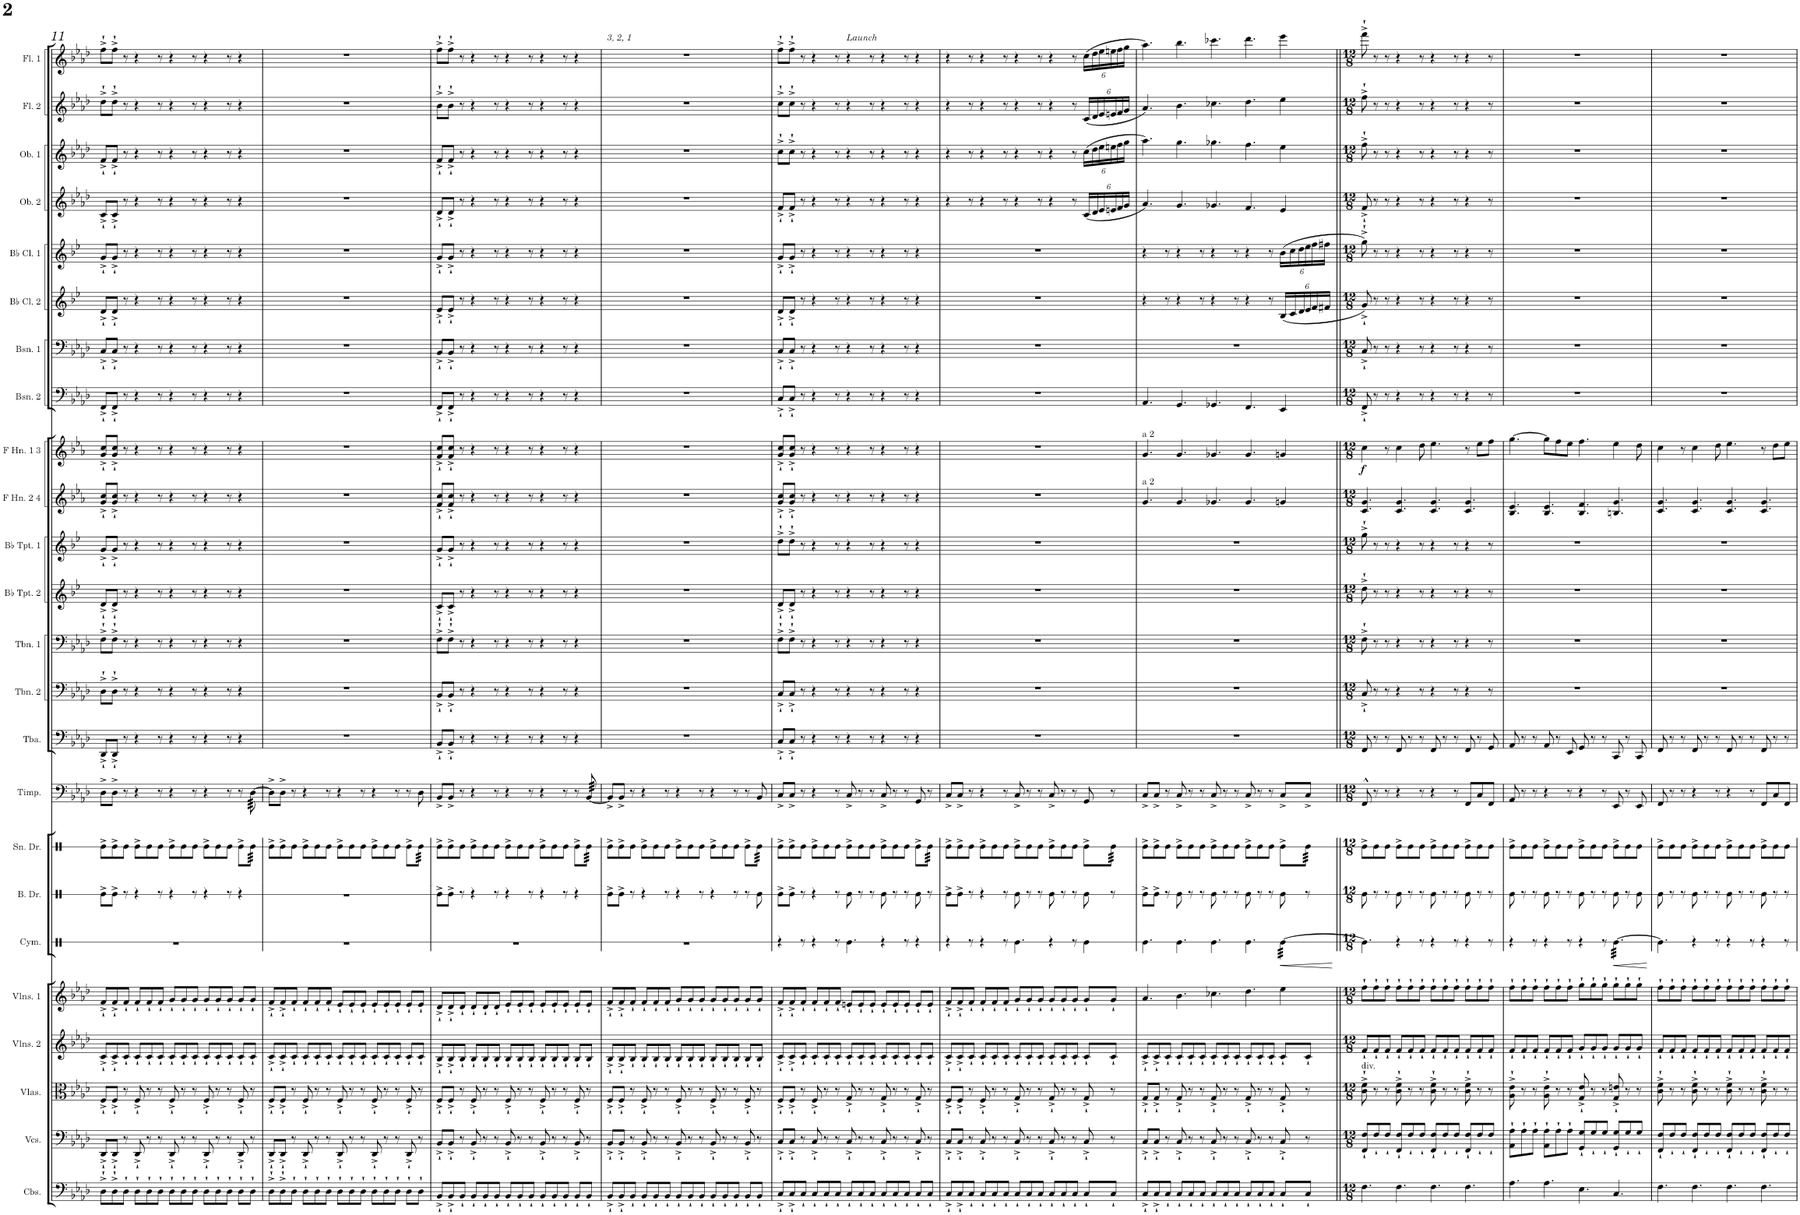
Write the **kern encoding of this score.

**kern	**kern	**kern	**kern	**kern	**kern	**dynam	**kern	**kern	**kern	**kern	**kern	**kern	**kern	**kern	**kern	**kern	**dynam	**kern	**kern	**kern	**kern	**kern	**kern	**kern	**kern
*part24	*part23	*part22	*part21	*part20	*part19	*part19	*part18	*part17	*part16	*part15	*part14	*part13	*part12	*part11	*part10	*part9	*part9	*part8	*part7	*part6	*part5	*part4	*part3	*part2	*part1
*staff24	*staff23	*staff22	*staff21	*staff20	*staff19	*staff19	*staff18	*staff17	*staff16	*staff15	*staff14	*staff13	*staff12	*staff11	*staff10	*staff9	*staff9	*staff8	*staff7	*staff6	*staff5	*staff4	*staff3	*staff2	*staff1
*I"Contrabasses	*I"Violoncellos	*I"Violas	*I"Violins 2	*I"Violins 1	*I"Cymbal	*	*I"Bass Drum	*I"Snare Drum	*I"Timpani	*I"Tuba	*I"Trombone 2	*I"Trombone 1	*I"Bb Trumpet 2	*I"Bb Trumpet 1	*I"F Horn 2 &amp; 4	*I"F Horn 1 &amp; 3	*	*I"Bassoon 2	*I"Bassoon 1	*I"Bb Clarinet 2	*I"Bb Clarinet 1	*I"Oboe 2	*I"Oboe 1	*I"Flute 2	*I"Flute 1
*I'Cbs.	*I'Vcs.	*I'Vlas.	*I'Vlns. 2	*I'Vlns. 1	*I'Cym.	*	*I'B. Dr.	*I'Sn. Dr.	*I'Timp.	*I'Tba.	*I'Tbn. 2	*I'Tbn. 1	*I'Bb Tpt. 2	*I'Bb Tpt. 1	*I'F Hn. 2 4	*I'F Hn. 1 3	*	*I'Bsn. 2	*I'Bsn. 1	*I'Bb Cl. 2	*I'Bb Cl. 1	*I'Ob. 2	*I'Ob. 1	*I'Fl. 2	*I'Fl. 1
!!LO:PB:g=z
*clefF4	*clefF4	*clefC3	*clefG2	*clefG2	*clefX	*	*clefX	*clefX	*clefF4	*clefF4	*clefF4	*clefF4	*clefG2	*clefG2	*clefG2	*clefG2	*	*clefF4	*clefF4	*clefG2	*clefG2	*clefG2	*clefG2	*clefG2	*clefG2
*Trd7c12	*	*	*	*	*	*	*	*	*	*	*	*	*Trd1c2	*Trd1c2	*Trd4c7	*Trd4c7	*	*	*	*Trd1c2	*Trd1c2	*	*	*	*
*k[b-e-a-d-]	*k[b-e-a-d-]	*k[b-e-a-d-]	*k[b-e-a-d-]	*k[b-e-a-d-]	*k[]	*	*k[]	*k[]	*k[b-e-a-d-]	*k[b-e-a-d-]	*k[b-e-a-d-]	*k[b-e-a-d-]	*k[b-e-]	*k[b-e-]	*k[b-e-a-]	*k[b-e-a-]	*	*k[b-e-a-d-]	*k[b-e-a-d-]	*k[b-e-]	*k[b-e-]	*k[b-e-a-d-]	*k[b-e-a-d-]	*k[b-e-a-d-]	*k[b-e-a-d-]
*M14/8	*M14/8	*M14/8	*M14/8	*M14/8	*M14/8	*	*M14/8	*M14/8	*M14/8	*M14/8	*M14/8	*M14/8	*M14/8	*M14/8	*M14/8	*M14/8	*	*M14/8	*M14/8	*M14/8	*M14/8	*M14/8	*M14/8	*M14/8	*M14/8
=11	=11	=11	=11	=11	=11	=11	=11	=11	=11	=11	=11	=11	=11	=11	=11	=11	=11	=11	=11	=11	=11	=11	=11	=11	=11
8D-^`\L	8DD-^`/L	8F^`/L	8c^`/L	8f^`/L	1..r	.	8Re^\L	8Re^\L	8D-^\L	8DD-^`/L	8D-^`\L	8F^`\L	8d^`/L	8g^`/L	8g/^` 8cc/^`L	8g/^` 8cc/^`L	.	8FF^`/L	8C^`/L	8d^`/L	8g^`/L	8c^`/L	8f^`/L	8dd-^`\L	8ff^`\L
8D-^`\	8DD-^`/J	8F^`/J	8c^`/	8f^`/	.	.	8Re^\J	8Re^\	8D-^\J	8DD-^`/J	8D-^`\J	8F^`\J	8d^`/J	8g^`/J	8g/^` 8cc/^`J	8g/^` 8cc/^`J	.	8FF^`/J	8C^`/J	8d^`/J	8g^`/J	8c^`/J	8f^`/J	8dd-^`\J	8ff^`\J
8D-`\J	8r	8r	8c`/J	8f`/J	.	.	8r	8Re\J	8r	8r	8r	8r	8r	8r	8r	8r	.	8r	8r	8r	8r	8r	8r	8r	8r
8D-`\L	8DD-^`/	8F^`/	8c`/L	8f`/L	.	.	4r	8Re^\L	4r	4r	4r	4r	4r	4r	4r	4r	.	4r	4r	4r	4r	4r	4r	4r	4r
8D-`\	8r	8r	8c`/	8f`/	.	.	.	8Re\	.	.	.	.	.	.	.	.	.	.	.	.	.	.	.	.	.
8D-`\J	8r	8r	8c`/J	8f`/J	.	.	8r	8Re\J	8r	8r	8r	8r	8r	8r	8r	8r	.	8r	8r	8r	8r	8r	8r	8r	8r
8D-`\L	8DD-^`/	8F^`/	8c`/L	8g`/L	.	.	4r	8Re^\L	4r	4r	4r	4r	4r	4r	4r	4r	.	4r	4r	4r	4r	4r	4r	4r	4r
8D-`\	8r	8r	8c`/	8g`/	.	.	.	8Re\	.	.	.	.	.	.	.	.	.	.	.	.	.	.	.	.	.
8D-`\J	8r	8r	8c`/J	8g`/J	.	.	8r	8Re\J	8r	8r	8r	8r	8r	8r	8r	8r	.	8r	8r	8r	8r	8r	8r	8r	8r
8D-`\L	8DD-^`/	8F^`/	8c`/L	8g`/L	.	.	4r	8Re^\L	4r	4r	4r	4r	4r	4r	4r	4r	.	4r	4r	4r	4r	4r	4r	4r	4r
8D-`\	8r	8r	8c`/	8g`/	.	.	.	8Re\	.	.	.	.	.	.	.	.	.	.	.	.	.	.	.	.	.
8D-`\J	8r	8r	8c`/J	8g`/J	.	.	8r	8Re\J	8r	8r	8r	8r	8r	8r	8r	8r	.	8r	8r	8r	8r	8r	8r	8r	8r
8D-`\L	8DD-^`/	8F^`/	8c`/L	8g`/L	.	.	4r	8Re^\L	8r	4r	4r	4r	4r	4r	4r	4r	.	4r	4r	4r	4r	4r	4r	4r	4r
*	*	*	*	*	*	*	*	*tremolo	*	*	*	*	*	*	*	*	*	*	*	*	*	*	*	*	*
*	*	*	*	*	*	*	*	*	*tremolo	*	*	*	*	*	*	*	*	*	*	*	*	*	*	*	*
8D-`\J	8r	8r	8c`/J	8g`/J	.	.	.	64Re\	[64D-\	.	.	.	.	.	.	.	.	.	.	.	.	.	.	.	.
.	.	.	.	.	.	.	.	64Re\	64D-\	.	.	.	.	.	.	.	.	.	.	.	.	.	.	.	.
.	.	.	.	.	.	.	.	64Re\	64D-\	.	.	.	.	.	.	.	.	.	.	.	.	.	.	.	.
.	.	.	.	.	.	.	.	64Re\	64D-\	.	.	.	.	.	.	.	.	.	.	.	.	.	.	.	.
.	.	.	.	.	.	.	.	64Re\	64D-\	.	.	.	.	.	.	.	.	.	.	.	.	.	.	.	.
.	.	.	.	.	.	.	.	64Re\	64D-\	.	.	.	.	.	.	.	.	.	.	.	.	.	.	.	.
.	.	.	.	.	.	.	.	64Re\	64D-\	.	.	.	.	.	.	.	.	.	.	.	.	.	.	.	.
.	.	.	.	.	.	.	.	64Re\JJJJ	64D-\	.	.	.	.	.	.	.	.	.	.	.	.	.	.	.	.
*	*	*	*	*	*	*	*	*	*Xtremolo	*	*	*	*	*	*	*	*	*	*	*	*	*	*	*	*
*	*	*	*	*	*	*	*	*Xtremolo	*	*	*	*	*	*	*	*	*	*	*	*	*	*	*	*	*
=12	=12	=12	=12	=12	=12	=12	=12	=12	=12	=12	=12	=12	=12	=12	=12	=12	=12	=12	=12	=12	=12	=12	=12	=12	=12
8D-^`\L	8DD-^`/L	8F^`/L	8c^`/L	8f^`/L	1..r	.	1..r	8Re^\L	8D-^\L]	1..r	1..r	1..r	1..r	1..r	1..r	1..r	.	1..r	1..r	1..r	1..r	1..r	1..r	1..r	1..r
8D-^`\	8DD-^`/J	8F^`/J	8c^`/	8f^`/	.	.	.	8Re^\	8D-^\J	.	.	.	.	.	.	.	.	.	.	.	.	.	.	.	.
8D-`\J	8r	8r	8c`/J	8f`/J	.	.	.	8Re\J	8r	.	.	.	.	.	.	.	.	.	.	.	.	.	.	.	.
8D-`\L	8DD-^`/	8F^`/	8c`/L	8f`/L	.	.	.	8Re^\L	4r	.	.	.	.	.	.	.	.	.	.	.	.	.	.	.	.
8D-`\	8r	8r	8c`/	8f`/	.	.	.	8Re\	.	.	.	.	.	.	.	.	.	.	.	.	.	.	.	.	.
8D-`\J	8r	8r	8c`/J	8f`/J	.	.	.	8Re\J	8r	.	.	.	.	.	.	.	.	.	.	.	.	.	.	.	.
8D-`\L	8DD-^`/	8F^`/	8c`/L	8e-`/L	.	.	.	8Re^\L	4r	.	.	.	.	.	.	.	.	.	.	.	.	.	.	.	.
8D-`\	8r	8r	8c`/	8e-`/	.	.	.	8Re\	.	.	.	.	.	.	.	.	.	.	.	.	.	.	.	.	.
8D-`\J	8r	8r	8c`/J	8e-`/J	.	.	.	8Re\J	8r	.	.	.	.	.	.	.	.	.	.	.	.	.	.	.	.
8D-`\L	8DD-^`/	8F^`/	8c`/L	8e-`/L	.	.	.	8Re^\L	4r	.	.	.	.	.	.	.	.	.	.	.	.	.	.	.	.
8D-`\	8r	8r	8c`/	8e-`/	.	.	.	8Re\	.	.	.	.	.	.	.	.	.	.	.	.	.	.	.	.	.
8D-`\J	8r	8r	8c`/J	8e-`/J	.	.	.	8Re\J	8r	.	.	.	.	.	.	.	.	.	.	.	.	.	.	.	.
8D-`\L	8DD-^`/	8F^`/	8c`/L	8e-`/L	.	.	.	8Re^\L	8r	.	.	.	.	.	.	.	.	.	.	.	.	.	.	.	.
*	*	*	*	*	*	*	*	*tremolo	*	*	*	*	*	*	*	*	*	*	*	*	*	*	*	*	*
8D-`\J	8r	8r	8c`/J	8e-`/J	.	.	.	64Re\	8D-\	.	.	.	.	.	.	.	.	.	.	.	.	.	.	.	.
.	.	.	.	.	.	.	.	64Re\	.	.	.	.	.	.	.	.	.	.	.	.	.	.	.	.	.
.	.	.	.	.	.	.	.	64Re\	.	.	.	.	.	.	.	.	.	.	.	.	.	.	.	.	.
.	.	.	.	.	.	.	.	64Re\	.	.	.	.	.	.	.	.	.	.	.	.	.	.	.	.	.
.	.	.	.	.	.	.	.	64Re\	.	.	.	.	.	.	.	.	.	.	.	.	.	.	.	.	.
.	.	.	.	.	.	.	.	64Re\	.	.	.	.	.	.	.	.	.	.	.	.	.	.	.	.	.
.	.	.	.	.	.	.	.	64Re\	.	.	.	.	.	.	.	.	.	.	.	.	.	.	.	.	.
.	.	.	.	.	.	.	.	64Re\JJJJ	.	.	.	.	.	.	.	.	.	.	.	.	.	.	.	.	.
*	*	*	*	*	*	*	*	*Xtremolo	*	*	*	*	*	*	*	*	*	*	*	*	*	*	*	*	*
=13	=13	=13	=13	=13	=13	=13	=13	=13	=13	=13	=13	=13	=13	=13	=13	=13	=13	=13	=13	=13	=13	=13	=13	=13	=13
8BB-^`/L	8BB-^`/L	8F^`/L	8B-^`/L	8d-^`/L	1..r	.	8Re^\L	8Re^\L	8BB-^/L	8BB-^`/L	8BB-^`/L	8F^`\L	8c^`/L	8g^`/L	8f/^` 8cc/^`L	8f/^` 8cc/^`L	.	8FF^`/L	8BB-^`/L	8e-^`/L	8g^`/L	8d-^`/L	8f^`/L	8b-^`\L	8ff^`\L
8BB-^`/	8BB-^`/J	8F^`/J	8B-^`/	8d-^`/	.	.	8Re^\J	8Re^\	8BB-^/J	8BB-^`/J	8BB-^`/J	8F^`\J	8c^`/J	8g^`/J	8f/^` 8cc/^`J	8f/^` 8cc/^`J	.	8FF^`/J	8BB-^`/J	8e-^`/J	8g^`/J	8d-^`/J	8f^`/J	8b-^`\J	8ff^`\J
8BB-`/J	8r	8r	8B-`/J	8d-`/J	.	.	8r	8Re\J	8r	8r	8r	8r	8r	8r	8r	8r	.	8r	8r	8r	8r	8r	8r	8r	8r
8BB-`/L	8BB-^`/	8F^`/	8B-`/L	8d-`/L	.	.	4r	8Re^\L	4r	4r	4r	4r	4r	4r	4r	4r	.	4r	4r	4r	4r	4r	4r	4r	4r
8BB-`/	8r	8r	8B-`/	8d-`/	.	.	.	8Re\	.	.	.	.	.	.	.	.	.	.	.	.	.	.	.	.	.
8BB-`/J	8r	8r	8B-`/J	8d-`/J	.	.	8r	8Re\J	8r	8r	8r	8r	8r	8r	8r	8r	.	8r	8r	8r	8r	8r	8r	8r	8r
8BB-`/L	8BB-^`/	8F^`/	8B-`/L	8e-`/L	.	.	4r	8Re^\L	4r	4r	4r	4r	4r	4r	4r	4r	.	4r	4r	4r	4r	4r	4r	4r	4r
8BB-`/	8r	8r	8B-`/	8e-`/	.	.	.	8Re\	.	.	.	.	.	.	.	.	.	.	.	.	.	.	.	.	.
8BB-`/J	8r	8r	8B-`/J	8e-`/J	.	.	8r	8Re\J	8r	8r	8r	8r	8r	8r	8r	8r	.	8r	8r	8r	8r	8r	8r	8r	8r
8BB-`/L	8BB-^`/	8F^`/	8B-`/L	8e-`/L	.	.	4r	8Re^\L	4r	4r	4r	4r	4r	4r	4r	4r	.	4r	4r	4r	4r	4r	4r	4r	4r
8BB-`/	8r	8r	8B-`/	8e-`/	.	.	.	8Re\	.	.	.	.	.	.	.	.	.	.	.	.	.	.	.	.	.
8BB-`/J	8r	8r	8B-`/J	8e-`/J	.	.	8r	8Re\J	8r	8r	8r	8r	8r	8r	8r	8r	.	8r	8r	8r	8r	8r	8r	8r	8r
8BB-`/L	8BB-^`/	8F^`/	8B-`/L	8e-`/L	.	.	4r	8Re^\L	8r	4r	4r	4r	4r	4r	4r	4r	.	4r	4r	4r	4r	4r	4r	4r	4r
*	*	*	*	*	*	*	*	*tremolo	*	*	*	*	*	*	*	*	*	*	*	*	*	*	*	*	*
*	*	*	*	*	*	*	*	*	*tremolo	*	*	*	*	*	*	*	*	*	*	*	*	*	*	*	*
8BB-`/J	8r	8r	8B-`/J	8e-`/J	.	.	.	64Re\	[64BB-/	.	.	.	.	.	.	.	.	.	.	.	.	.	.	.	.
.	.	.	.	.	.	.	.	64Re\	64BB-/	.	.	.	.	.	.	.	.	.	.	.	.	.	.	.	.
.	.	.	.	.	.	.	.	64Re\	64BB-/	.	.	.	.	.	.	.	.	.	.	.	.	.	.	.	.
.	.	.	.	.	.	.	.	64Re\	64BB-/	.	.	.	.	.	.	.	.	.	.	.	.	.	.	.	.
.	.	.	.	.	.	.	.	64Re\	64BB-/	.	.	.	.	.	.	.	.	.	.	.	.	.	.	.	.
.	.	.	.	.	.	.	.	64Re\	64BB-/	.	.	.	.	.	.	.	.	.	.	.	.	.	.	.	.
.	.	.	.	.	.	.	.	64Re\	64BB-/	.	.	.	.	.	.	.	.	.	.	.	.	.	.	.	.
.	.	.	.	.	.	.	.	64Re\JJJJ	64BB-/	.	.	.	.	.	.	.	.	.	.	.	.	.	.	.	.
*	*	*	*	*	*	*	*	*	*Xtremolo	*	*	*	*	*	*	*	*	*	*	*	*	*	*	*	*
*	*	*	*	*	*	*	*	*Xtremolo	*	*	*	*	*	*	*	*	*	*	*	*	*	*	*	*	*
=14	=14	=14	=14	=14	=14	=14	=14	=14	=14	=14	=14	=14	=14	=14	=14	=14	=14	=14	=14	=14	=14	=14	=14	=14	=14
!	!	!	!	!	!	!	!	!	!	!	!	!	!	!	!	!	!	!	!	!	!	!	!	!	!LO:TX:a:i:t=3, 2, 1
8BB-^`/L	8BB-^`/L	8F^`/L	8B-^`/L	8f^`/L	1..r	.	8Re^\L	8Re^\L	8BB-^/L]	1..r	1..r	1..r	1..r	1..r	1..r	1..r	.	1..r	1..r	1..r	1..r	1..r	1..r	1..r	1..r
8BB-^`/	8BB-^`/J	8F^`/J	8B-^`/	8f^`/	.	.	8Re^\J	8Re^\	8BB-^/J	.	.	.	.	.	.	.	.	.	.	.	.	.	.	.	.
8BB-`/J	8r	8r	8B-`/J	8f`/J	.	.	8r	8Re\J	8r	.	.	.	.	.	.	.	.	.	.	.	.	.	.	.	.
8BB-`/L	8BB-^`/	8F^`/	8B-`/L	8f`/L	.	.	4r	8Re^\L	4r	.	.	.	.	.	.	.	.	.	.	.	.	.	.	.	.
8BB-`/	8r	8r	8B-`/	8f`/	.	.	.	8Re\	.	.	.	.	.	.	.	.	.	.	.	.	.	.	.	.	.
8BB-`/J	8r	8r	8B-`/J	8f`/J	.	.	8r	8Re\J	8r	.	.	.	.	.	.	.	.	.	.	.	.	.	.	.	.
8BB-`/L	8BB-^`/	8F^`/	8B-`/L	8g`/L	.	.	4r	8Re^\L	4r	.	.	.	.	.	.	.	.	.	.	.	.	.	.	.	.
8BB-`/	8r	8r	8B-`/	8g`/	.	.	.	8Re\	.	.	.	.	.	.	.	.	.	.	.	.	.	.	.	.	.
8BB-`/J	8r	8r	8B-`/J	8g`/J	.	.	8r	8Re\J	8r	.	.	.	.	.	.	.	.	.	.	.	.	.	.	.	.
8BB-`/L	8BB-^`/	8F^`/	8B-`/L	8g`/L	.	.	4r	8Re^\L	4r	.	.	.	.	.	.	.	.	.	.	.	.	.	.	.	.
8BB-`/	8r	8r	8B-`/	8g`/	.	.	.	8Re\	.	.	.	.	.	.	.	.	.	.	.	.	.	.	.	.	.
8BB-`/J	8r	8r	8B-`/J	8g`/J	.	.	8r	8Re\J	8r	.	.	.	.	.	.	.	.	.	.	.	.	.	.	.	.
8BB-`/L	8BB-^`/	8F^`/	8B-`/L	8g`/L	.	.	8r	8Re^\L	8r	.	.	.	.	.	.	.	.	.	.	.	.	.	.	.	.
*	*	*	*	*	*	*	*	*tremolo	*	*	*	*	*	*	*	*	*	*	*	*	*	*	*	*	*
8BB-`/J	8r	8r	8B-`/J	8g`/J	.	.	8Re\	64Re\	8BB-/	.	.	.	.	.	.	.	.	.	.	.	.	.	.	.	.
.	.	.	.	.	.	.	.	64Re\	.	.	.	.	.	.	.	.	.	.	.	.	.	.	.	.	.
.	.	.	.	.	.	.	.	64Re\	.	.	.	.	.	.	.	.	.	.	.	.	.	.	.	.	.
.	.	.	.	.	.	.	.	64Re\	.	.	.	.	.	.	.	.	.	.	.	.	.	.	.	.	.
.	.	.	.	.	.	.	.	64Re\	.	.	.	.	.	.	.	.	.	.	.	.	.	.	.	.	.
.	.	.	.	.	.	.	.	64Re\	.	.	.	.	.	.	.	.	.	.	.	.	.	.	.	.	.
.	.	.	.	.	.	.	.	64Re\	.	.	.	.	.	.	.	.	.	.	.	.	.	.	.	.	.
.	.	.	.	.	.	.	.	64Re\JJJJ	.	.	.	.	.	.	.	.	.	.	.	.	.	.	.	.	.
*	*	*	*	*	*	*	*	*Xtremolo	*	*	*	*	*	*	*	*	*	*	*	*	*	*	*	*	*
=15	=15	=15	=15	=15	=15	=15	=15	=15	=15	=15	=15	=15	=15	=15	=15	=15	=15	=15	=15	=15	=15	=15	=15	=15	=15
8C^`/L	8C^`/L	8F^`/L	8c^`/L	8f^`/L	4r	.	8Re^\L	8Re^\L	8C^/L	8C^`/L	8C^`/L	8F^`\L	8d^`/L	8dd^`\L	8g/^` 8cc/^`L	8g/^` 8cc/^`L	.	8C^`/L	8C^`/L	8d^`/L	8g^`/L	8f^`/L	8cc^`\L	8cc^`\L	8ff^`\L
8C^`/	8C^`/J	8F^`/J	8c^`/	8f^`/	.	.	8Re^\J	8Re^\	8C^/J	8C^`/J	8C^`/J	8F^`\J	8d^`/J	8dd^`\J	8g/^` 8cc/^`J	8g/^` 8cc/^`J	.	8C^`/J	8C^`/J	8d^`/J	8g^`/J	8f^`/J	8cc^`\J	8cc^`\J	8ff^`\J
8C`/J	8r	8r	8c`/J	8f`/J	8r	.	8r	8Re\J	8r	8r	8r	8r	8r	8r	8r	8r	.	8r	8r	8r	8r	8r	8r	8r	8r
8C`/L	8C^`/	8F^`/	8c`/L	8f`/L	4r	.	4r	8Re^\L	4r	4r	4r	4r	4r	4r	4r	4r	.	4r	4r	4r	4r	4r	4r	4r	4r
8C`/	8r	8r	8c`/	8f`/	.	.	.	8Re\	.	.	.	.	.	.	.	.	.	.	.	.	.	.	.	.	.
8C`/J	8r	8r	8c`/J	8f`/J	8r	.	8r	8Re\J	8r	8r	8r	8r	8r	8r	8r	8r	.	8r	8r	8r	8r	8r	8r	8r	8r
!	!	!	!	!	!	!	!	!	!	!	!	!	!	!	!	!	!	!	!	!	!	!	!	!	!LO:TX:a:i:t=Launch
8C`/L	8C^`/	8G^`/	8c`/L	8en`/L	4.Re\	.	8Re\	8Re^\L	8C^/	4r	4r	4r	4r	4r	4r	4r	.	4r	4r	4r	4r	4r	4r	4r	4r
8C`/	8r	8r	8c`/	8e`/	.	.	8r	8Re\	8r	.	.	.	.	.	.	.	.	.	.	.	.	.	.	.	.
8C`/J	8r	8r	8c`/J	8e`/J	.	.	8r	8Re\J	8r	8r	8r	8r	8r	8r	8r	8r	.	8r	8r	8r	8r	8r	8r	8r	8r
8C`/L	8C^`/	8G^`/	8c`/L	8e`/L	4r	.	8Re\	8Re^\L	8C^/	4r	4r	4r	4r	4r	4r	4r	.	4r	4r	4r	4r	4r	4r	4r	4r
8C`/	8r	8r	8c`/	8e`/	.	.	8r	8Re\	8r	.	.	.	.	.	.	.	.	.	.	.	.	.	.	.	.
8C`/J	8r	8r	8c`/J	8e`/J	8r	.	8r	8Re\J	8r	8r	8r	8r	8r	8r	8r	8r	.	8r	8r	8r	8r	8r	8r	8r	8r
8C`/L	8C^`/	8G^`/	8c`/L	8e`/L	4r	.	8Re\	8Re^\L	8GG/	4r	4r	4r	4r	4r	4r	4r	.	4r	4r	4r	4r	4r	4r	4r	4r
*	*	*	*	*	*	*	*	*tremolo	*	*	*	*	*	*	*	*	*	*	*	*	*	*	*	*	*
8C`/J	8r	8r	8c`/J	8e`/J	.	.	8r	64Re\	8r	.	.	.	.	.	.	.	.	.	.	.	.	.	.	.	.
.	.	.	.	.	.	.	.	64Re\	.	.	.	.	.	.	.	.	.	.	.	.	.	.	.	.	.
.	.	.	.	.	.	.	.	64Re\	.	.	.	.	.	.	.	.	.	.	.	.	.	.	.	.	.
.	.	.	.	.	.	.	.	64Re\	.	.	.	.	.	.	.	.	.	.	.	.	.	.	.	.	.
.	.	.	.	.	.	.	.	64Re\	.	.	.	.	.	.	.	.	.	.	.	.	.	.	.	.	.
.	.	.	.	.	.	.	.	64Re\	.	.	.	.	.	.	.	.	.	.	.	.	.	.	.	.	.
.	.	.	.	.	.	.	.	64Re\	.	.	.	.	.	.	.	.	.	.	.	.	.	.	.	.	.
.	.	.	.	.	.	.	.	64Re\JJJJ	.	.	.	.	.	.	.	.	.	.	.	.	.	.	.	.	.
*	*	*	*	*	*	*	*	*Xtremolo	*	*	*	*	*	*	*	*	*	*	*	*	*	*	*	*	*
=16	=16	=16	=16	=16	=16	=16	=16	=16	=16	=16	=16	=16	=16	=16	=16	=16	=16	=16	=16	=16	=16	=16	=16	=16	=16
8C^`/L	8C^`/L	8F^`/L	8c^`/L	8f^`/L	4r	.	8Re^\L	8Re^\L	8C^/L	1..r	1..r	1..r	1..r	1..r	1..r	1..r	.	1..r	1..r	1..r	1..r	4r	4r	4r	4r
8C^`/	8C^`/J	8F^`/J	8c^`/	8f^`/	.	.	8Re^\J	8Re^\	8C^/J	.	.	.	.	.	.	.	.	.	.	.	.	.	.	.	.
8C`/J	8r	8r	8c`/J	8f`/J	8r	.	8r	8Re\J	8r	.	.	.	.	.	.	.	.	.	.	.	.	8r	8r	8r	8r
8C`/L	8C^`/	8F^`/	8c`/L	8f`/L	4r	.	4r	8Re^\L	4r	.	.	.	.	.	.	.	.	.	.	.	.	4r	4r	4r	4r
8C`/	8r	8r	8c`/	8f`/	.	.	.	8Re\	.	.	.	.	.	.	.	.	.	.	.	.	.	.	.	.	.
8C`/J	8r	8r	8c`/J	8f`/J	8r	.	8r	8Re\J	8r	.	.	.	.	.	.	.	.	.	.	.	.	8r	8r	8r	8r
8C`/L	8C^`/	8G^`/	8c`/L	8g`/L	4.Re\	.	8Re\	8Re^\L	8C^/	.	.	.	.	.	.	.	.	.	.	.	.	4r	4r	4r	4r
8C`/	8r	8r	8c`/	8g`/	.	.	8r	8Re\	8r	.	.	.	.	.	.	.	.	.	.	.	.	.	.	.	.
8C`/J	8r	8r	8c`/J	8g`/J	.	.	8r	8Re\J	8r	.	.	.	.	.	.	.	.	.	.	.	.	8r	8r	8r	8r
8C`/L	8C^`/	8G^`/	8c`/L	8g`/L	4r	.	8Re\	8Re^\L	8C^/	.	.	.	.	.	.	.	.	.	.	.	.	4r	4r	4r	4r
8C`/	8r	8r	8c`/	8g`/	.	.	8r	8Re\	8r	.	.	.	.	.	.	.	.	.	.	.	.	.	.	.	.
8C`/J	8r	8r	8c`/J	8g`/J	8r	.	8r	8Re\J	8r	.	.	.	.	.	.	.	.	.	.	.	.	8r	8r	8r	8r
*	*	*	*	*	*	*	*	*	*	*	*	*	*	*	*	*	*	*	*	*	*	*Xbrackettup	*Xbrackettup	*Xbrackettup	*Xbrackettup
8C`/L	8C^`/	8G^`/	8c`/L	8g`/L	4Re\	.	8Re\	8Re^\L	8GG/	.	.	.	.	.	.	.	.	.	.	.	.	(24c/LL	(24cc\LL	(24c/LL	(24cc\LL
.	.	.	.	.	.	.	.	.	.	.	.	.	.	.	.	.	.	.	.	.	.	24d-/	24dd-\	24d-/	24dd-\
.	.	.	.	.	.	.	.	.	.	.	.	.	.	.	.	.	.	.	.	.	.	24e-/	24ee-\	24e-/	24ee-\
*	*	*	*	*	*	*	*	*tremolo	*	*	*	*	*	*	*	*	*	*	*	*	*	*	*	*	*
8C`/J	8r	8r	8c`/J	8g`/J	.	.	8r	64Re\	8r	.	.	.	.	.	.	.	.	.	.	.	.	24en/	24een\	24en/	24een\
.	.	.	.	.	.	.	.	64Re\	.	.	.	.	.	.	.	.	.	.	.	.	.	.	.	.	.
.	.	.	.	.	.	.	.	64Re\	.	.	.	.	.	.	.	.	.	.	.	.	.	.	.	.	.
.	.	.	.	.	.	.	.	.	.	.	.	.	.	.	.	.	.	.	.	.	.	24f/	24ff\	24f/	24ff\
.	.	.	.	.	.	.	.	64Re\	.	.	.	.	.	.	.	.	.	.	.	.	.	.	.	.	.
.	.	.	.	.	.	.	.	64Re\	.	.	.	.	.	.	.	.	.	.	.	.	.	.	.	.	.
.	.	.	.	.	.	.	.	64Re\	.	.	.	.	.	.	.	.	.	.	.	.	.	.	.	.	.
.	.	.	.	.	.	.	.	.	.	.	.	.	.	.	.	.	.	.	.	.	.	24g/JJ	24gg\JJ	24g/JJ	24gg\JJ
.	.	.	.	.	.	.	.	64Re\	.	.	.	.	.	.	.	.	.	.	.	.	.	.	.	.	.
.	.	.	.	.	.	.	.	64Re\JJJJ	.	.	.	.	.	.	.	.	.	.	.	.	.	.	.	.	.
*	*	*	*	*	*	*	*	*Xtremolo	*	*	*	*	*	*	*	*	*	*	*	*	*	*	*	*	*
=17	=17	=17	=17	=17	=17	=17	=17	=17	=17	=17	=17	=17	=17	=17	=17	=17	=17	=17	=17	=17	=17	=17	=17	=17	=17
!	!	!	!	!	!	!	!	!	!	!	!	!	!	!	!	!LO:TX:a:t=a 2	!	!	!	!	!	!	!	!	!
!	!	!	!	!	!	!	!	!	!	!	!	!	!	!	!LO:TX:a:t=a 2	!	!	!	!	!	!	!	!	!	!
8C^`/L	8C^`/L	8G^`/L	8c^`/L	4.a-/	4.Re\	.	8Re^\L	8Re^\L	8C^/L	1..r	1..r	1..r	1..r	1..r	4.g/	4.g/	.	4.AA-/	1..r	4r	4r	4.a-/)	4.aa-\)	4.a-/)	4.aa-\)
8C^`/	8C^`/J	8G^`/J	8c^`/	.	.	.	8Re^\J	8Re^\	8C^/J	.	.	.	.	.	.	.	.	.	.	.	.	.	.	.	.
8C`/J	8r	8r	8c`/J	.	.	.	8r	8Re\J	8r	.	.	.	.	.	.	.	.	.	.	8r	8r	.	.	.	.
8C`/L	8C^`/	8G^`/	8c`/L	4.b-\	4.Re\	.	8Re\	8Re^\L	8C^/	.	.	.	.	.	4.g/	4.g/	.	4.GG/	.	4r	4r	4.g/	4.gg\	4.b-\	4.bb-\
8C`/	8r	8r	8c`/	.	.	.	8r	8Re\	8r	.	.	.	.	.	.	.	.	.	.	.	.	.	.	.	.
8C`/J	8r	8r	8c`/J	.	.	.	8r	8Re\J	8r	.	.	.	.	.	.	.	.	.	.	8r	8r	.	.	.	.
8C`/L	8C^`/	8G^`/	8c`/L	4.cc-X\	4.Re\	.	8Re\	8Re^\L	8C^/	.	.	.	.	.	4.g-X/	4.g-X/	.	4.GG-X/	.	4r	4r	4.g-X/	4.gg-X\	4.cc-X\	4.ccc-X\
8C`/	8r	8r	8c`/	.	.	.	8r	8Re\	8r	.	.	.	.	.	.	.	.	.	.	.	.	.	.	.	.
8C`/J	8r	8r	8c`/J	.	.	.	8r	8Re\J	8r	.	.	.	.	.	.	.	.	.	.	8r	8r	.	.	.	.
8C`/L	8C^`/	8G^`/	8c`/L	4.dd-\	4.Re\	.	8Re\	8Re^\L	8C^/	.	.	.	.	.	4.g-/	4.g-/	.	4.FF/	.	4r	4r	4.f/	4.ff\	4.dd-\	4.ddd-\
8C`/	8r	8r	8c`/	.	.	.	8r	8Re\	8r	.	.	.	.	.	.	.	.	.	.	.	.	.	.	.	.
8C`/J	8r	8r	8c`/J	.	.	.	8r	8Re\J	8r	.	.	.	.	.	.	.	.	.	.	8r	8r	.	.	.	.
!	!	!	!	!	!	!LO:HP:b	!	!	!	!	!	!	!	!	!	!	!	!	!	!	!	!	!	!	!
*	*	*	*	*	*	*	*	*	*	*	*	*	*	*	*	*	*	*	*	*Xbrackettup	*Xbrackettup	*	*	*	*
*	*	*	*	*	*tremolo	*	*	*	*	*	*	*	*	*	*	*	*	*	*	*	*	*	*	*	*
8C`/L	8C^`/	8G^`/	8c`/L	4ee-\	[32Re\LLL	<	8Re\	8Re^\L	8C^/L	.	.	.	.	.	4gn/	4gn/	.	4EE-/	.	(24B-/LL	(24b-\LL	4e-/	4ee-\	4ee-\	4eee-\
.	.	.	.	.	32Re\	.	.	.	.	.	.	.	.	.	.	.	.	.	.	.	.	.	.	.	.
.	.	.	.	.	.	.	.	.	.	.	.	.	.	.	.	.	.	.	.	24c/	24cc\	.	.	.	.
.	.	.	.	.	32Re\	.	.	.	.	.	.	.	.	.	.	.	.	.	.	.	.	.	.	.	.
.	.	.	.	.	.	.	.	.	.	.	.	.	.	.	.	.	.	.	.	24d/	24dd\	.	.	.	.
.	.	.	.	.	32Re\	.	.	.	.	.	.	.	.	.	.	.	.	.	.	.	.	.	.	.	.
*	*	*	*	*	*	*	*	*tremolo	*	*	*	*	*	*	*	*	*	*	*	*	*	*	*	*	*
8C`/J	8r	8r	8c`/J	.	32Re\	.	8r	64Re\	8C^/J	.	.	.	.	.	.	.	.	.	.	24e-/	24ee-\	.	.	.	.
.	.	.	.	.	.	.	.	64Re\	.	.	.	.	.	.	.	.	.	.	.	.	.	.	.	.	.
.	.	.	.	.	32Re\	.	.	64Re\	.	.	.	.	.	.	.	.	.	.	.	.	.	.	.	.	.
.	.	.	.	.	.	.	.	.	.	.	.	.	.	.	.	.	.	.	.	24f/	24ff\	.	.	.	.
.	.	.	.	.	.	.	.	64Re\	.	.	.	.	.	.	.	.	.	.	.	.	.	.	.	.	.
.	.	.	.	.	32Re\	.	.	64Re\	.	.	.	.	.	.	.	.	.	.	.	.	.	.	.	.	.
.	.	.	.	.	.	.	.	64Re\	.	.	.	.	.	.	.	.	.	.	.	.	.	.	.	.	.
.	.	.	.	.	.	.	.	.	.	.	.	.	.	.	.	.	.	.	.	24f#X/JJ	24ff#X\JJ	.	.	.	.
.	.	.	.	.	32Re\JJJ	.	.	64Re\	.	.	.	.	.	.	.	.	.	.	.	.	.	.	.	.	.
*	*	*	*	*	*Xtremolo	*	*	*	*	*	*	*	*	*	*	*	*	*	*	*	*	*	*	*	*
.	.	.	.	.	.	.	.	64Re\JJJJ	.	.	.	.	.	.	.	.	.	.	.	.	.	.	.	.	.
*	*	*	*	*	*	*	*	*Xtremolo	*	*	*	*	*	*	*	*	*	*	*	*	*	*	*	*	*
.	.	.	.	.	.	[	.	.	.	.	.	.	.	.	.	.	.	.	.	.	.	.	.	.	.
=18||	=18||	=18||	=18||	=18||	=18||	=18||	=18||	=18||	=18||	=18||	=18||	=18||	=18||	=18||	=18||	=18||	=18||	=18||	=18||	=18||	=18||	=18||	=18||	=18||	=18||
*M12/8	*M12/8	*M12/8	*M12/8	*M12/8	*M12/8	*	*M12/8	*M12/8	*M12/8	*M12/8	*M12/8	*M12/8	*M12/8	*M12/8	*M12/8	*M12/8	*	*M12/8	*M12/8	*M12/8	*M12/8	*M12/8	*M12/8	*M12/8	*M12/8
!	!	!LO:TX:a:t=div.	!	!	!	!	!	!	!	!	!	!	!	!	!	!	!	!	!	!	!	!	!	!	!
!	!	!	!	!	!	!	!	!	!	!	!	!	!	!	!	!	!LO:DY:b	!	!	!	!	!	!	!	!
4.F\	8FF/` 8F/`L	8c\^` 8f\^`	8f`/L	8ff`\L	4.Re\]	.	8Re\	8Re^\L	8FF^^/	8FF/	8C^`/	8F^`\	8dd^`\	8gg^`\	4.c/ 4.g/	4cc\	f	8FF^`/	8C^`/	8g^`/)	8gg^`\)	8f^`/	8ff^`\	8ff^`\	8fff^`\
.	8F`/	8r	8f`/	8ff`\	.	.	8r	8Re\	8r	8r	8r	8r	8r	8r	.	.	.	8r	8r	8r	8r	8r	8r	8r	8r
.	8F`/J	8r	8f`/J	8ff`\J	.	.	8r	8Re\J	8r	8r	8r	8r	8r	8r	.	8r	.	8r	8r	8r	8r	8r	8r	8r	8r
4.F\	8FF/` 8F/`L	8c\^` 8f\^`	8f`/L	8ff`\L	4r	.	8Re\	8Re^\L	4r	8FF/	4r	4r	4r	4r	4.c/ 4.g/	4cc\	.	4r	4r	4r	4r	4r	4r	4r	4r
.	8F`/	8r	8f`/	8ff`\	.	.	8r	8Re\	.	8r	.	.	.	.	.	.	.	.	.	.	.	.	.	.	.
.	8F`/J	8r	8f`/J	8ff`\J	8r	.	8r	8Re\J	8r	8r	8r	8r	8r	8r	.	8dd\	.	8r	8r	8r	8r	8r	8r	8r	8r
4.F\	8FF/` 8F/`L	8c\^` 8f\^`	8f`/L	8ff`\L	4r	.	8Re\	8Re^\L	4r	8FF/	4r	4r	4r	4r	4.c/ 4.g/	4.ee-\	.	4r	4r	4r	4r	4r	4r	4r	4r
.	8F`/	8r	8f`/	8ff`\	.	.	8r	8Re\	.	8r	.	.	.	.	.	.	.	.	.	.	.	.	.	.	.
.	8F`/J	8r	8f`/J	8ff`\J	8r	.	8r	8Re\J	8r	8r	8r	8r	8r	8r	.	.	.	8r	8r	8r	8r	8r	8r	8r	8r
4.F\	8FF/` 8F/`L	8c\^` 8f\^`	8f`/L	8ff`\L	4r	.	8Re\	8Re^\L	8FF/L	8FF/	4r	4r	4r	4r	4.c/ 4.g/	8r	.	4r	4r	4r	4r	4r	4r	4r	4r
.	8F`/	8r	8f`/	8ff`\	.	.	8r	8Re\	8C/	8r	.	.	.	.	.	8ee-\L	.	.	.	.	.	.	.	.	.
.	8F`/J	8r	8f`/J	8ff`\J	8r	.	8r	8Re\J	8FF/J	8GG/	8r	8r	8r	8r	.	8ff\J	.	8r	8r	8r	8r	8r	8r	8r	8r
=19	=19	=19	=19	=19	=19	=19	=19	=19	=19	=19	=19	=19	=19	=19	=19	=19	=19	=19	=19	=19	=19	=19	=19	=19	=19
4.A-\	8AA-\` 8A-\`L	8A-\^` 8e-\^`	8f`/L	8ff`\L	4r	.	8Re\	8Re^\L	8AA-/	8AA-/	1.r	1.r	1.r	1.r	4.B-/ 4.e-/	[4.gg\	.	1.r	1.r	1.r	1.r	1.r	1.r	1.r	1.r
.	8A-`\	8r	8f`/	8ff`\	.	.	8r	8Re\	8r	8r	.	.	.	.	.	.	.	.	.	.	.	.	.	.	.
.	8A-`\J	8r	8f`/J	8ff`\J	8r	.	8r	8Re\J	8r	8r	.	.	.	.	.	.	.	.	.	.	.	.	.	.	.
4.A-\	8AA-\` 8A-\`L	8A-\^` 8e-\^`	8f`/L	8ff`\L	4r	.	8Re\	8Re^\L	4r	8AA-/	.	.	.	.	4.B-/ 4.e-/	8gg\L]	.	.	.	.	.	.	.	.	.
.	8A-`\	8r	8f`/	8ff`\	.	.	8r	8Re\	.	8r	.	.	.	.	.	8ff\	.	.	.	.	.	.	.	.	.
.	8A-`\J	8r	8f`/J	8ff`\J	8r	.	8r	8Re\J	8r	8EE-/	.	.	.	.	.	8ee-\J	.	.	.	.	.	.	.	.	.
4.E-\	8GG/` 8G/`L	8G/^` 8e-/^`	8g`/L	8gg`\L	4r	.	8Re\	8Re^\L	4r	8GG/	.	.	.	.	4.B-/ 4.f/	4.ff\	.	.	.	.	.	.	.	.	.
.	8G`/	8r	8g`/	8gg`\	.	.	8r	8Re\	.	8r	.	.	.	.	.	.	.	.	.	.	.	.	.	.	.
.	8G`/J	8r	8g`/J	8gg`\J	8r	.	8r	8Re\J	8r	8r	.	.	.	.	.	.	.	.	.	.	.	.	.	.	.
!	!	!	!	!	!	!LO:HP:b	!	!	!	!	!	!	!	!	!	!	!	!	!	!	!	!	!	!	!
*	*	*	*	*	*tremolo	*	*	*	*	*	*	*	*	*	*	*	*	*	*	*	*	*	*	*	*
4.C/	8GG/` 8G/`L	8G/^` 8en/^`	8g`/L	8gg`\L	[32Re\LLL	<	8Re\	8Re^\L	8EE-/	8CC/	.	.	.	.	4.Bn/ 4.g/	4ee-\	.	.	.	.	.	.	.	.	.
.	.	.	.	.	32Re\	.	.	.	.	.	.	.	.	.	.	.	.	.	.	.	.	.	.	.	.
.	.	.	.	.	32Re\	.	.	.	.	.	.	.	.	.	.	.	.	.	.	.	.	.	.	.	.
.	.	.	.	.	32Re\	.	.	.	.	.	.	.	.	.	.	.	.	.	.	.	.	.	.	.	.
.	8G`/	8r	8g`/	8gg`\	32Re\	.	8r	8Re\	8r	8r	.	.	.	.	.	.	.	.	.	.	.	.	.	.	.
.	.	.	.	.	32Re\	.	.	.	.	.	.	.	.	.	.	.	.	.	.	.	.	.	.	.	.
.	.	.	.	.	32Re\	.	.	.	.	.	.	.	.	.	.	.	.	.	.	.	.	.	.	.	.
.	.	.	.	.	32Re\	.	.	.	.	.	.	.	.	.	.	.	.	.	.	.	.	.	.	.	.
.	8G`/J	8r	8g`/J	8gg`\J	32Re\	.	8Re\	8Re\J	8EE-/	8CC/	.	.	.	.	.	8dd\	.	.	.	.	.	.	.	.	.
.	.	.	.	.	32Re\	.	.	.	.	.	.	.	.	.	.	.	.	.	.	.	.	.	.	.	.
.	.	.	.	.	32Re\	.	.	.	.	.	.	.	.	.	.	.	.	.	.	.	.	.	.	.	.
.	.	.	.	.	32Re\JJJ	.	.	.	.	.	.	.	.	.	.	.	.	.	.	.	.	.	.	.	.
*	*	*	*	*	*Xtremolo	*	*	*	*	*	*	*	*	*	*	*	*	*	*	*	*	*	*	*	*
.	.	.	.	.	.	[	.	.	.	.	.	.	.	.	.	.	.	.	.	.	.	.	.	.	.
=20	=20	=20	=20	=20	=20	=20	=20	=20	=20	=20	=20	=20	=20	=20	=20	=20	=20	=20	=20	=20	=20	=20	=20	=20	=20
4.F\	8FF/` 8F/`L	8c\^` 8f\^`	8f`/L	8ff`\L	4.Re\]	.	8Re\	8Re^\L	8FF/	8FF/	1.r	1.r	1.r	1.r	4.c/ 4.g/	4cc\	.	1.r	1.r	1.r	1.r	1.r	1.r	1.r	1.r
.	8F`/	8r	8f`/	8ff`\	.	.	8r	8Re\	8r	8r	.	.	.	.	.	.	.	.	.	.	.	.	.	.	.
.	8F`/J	8r	8f`/J	8ff`\J	.	.	8r	8Re\J	8r	8r	.	.	.	.	.	8r	.	.	.	.	.	.	.	.	.
4.F\	8FF/` 8F/`L	8c\^` 8f\^`	8f`/L	8ff`\L	4r	.	8Re\	8Re^\L	4r	8FF/	.	.	.	.	4.c/ 4.g/	4cc\	.	.	.	.	.	.	.	.	.
.	8F`/	8r	8f`/	8ff`\	.	.	8r	8Re\	.	8r	.	.	.	.	.	.	.	.	.	.	.	.	.	.	.
.	8F`/J	8r	8f`/J	8ff`\J	8r	.	8r	8Re\J	8r	8r	.	.	.	.	.	8dd\	.	.	.	.	.	.	.	.	.
4.F\	8FF/` 8F/`L	8c\^` 8f\^`	8f`/L	8ff`\L	4r	.	8Re\	8Re^\L	4r	8FF/	.	.	.	.	4.c/ 4.g/	4.ee-\	.	.	.	.	.	.	.	.	.
.	8F`/	8r	8f`/	8ff`\	.	.	8r	8Re\	.	8r	.	.	.	.	.	.	.	.	.	.	.	.	.	.	.
.	8F`/J	8r	8f`/J	8ff`\J	8r	.	8r	8Re\J	8r	8r	.	.	.	.	.	.	.	.	.	.	.	.	.	.	.
4.F\	8FF/` 8F/`L	8c\^` 8f\^`	8f`/L	8ff`\L	4r	.	8Re\	8Re^\L	8FF/L	8FF/	.	.	.	.	4.c/ 4.g/	8r	.	.	.	.	.	.	.	.	.
.	8F`/	8r	8f`/	8ff`\	.	.	8r	8Re\	8C/	8r	.	.	.	.	.	8dd\L	.	.	.	.	.	.	.	.	.
.	8F`/J	8r	8f`/J	8ff`\J	8r	.	8r	8Re\J	8FF/J	8r	.	.	.	.	.	8ee-\J	.	.	.	.	.	.	.	.	.
=	=	=	=	=	=	=	=	=	=	=	=	=	=	=	=	=	=	=	=	=	=	=	=	=	=
*-	*-	*-	*-	*-	*-	*-	*-	*-	*-	*-	*-	*-	*-	*-	*-	*-	*-	*-	*-	*-	*-	*-	*-	*-	*-
